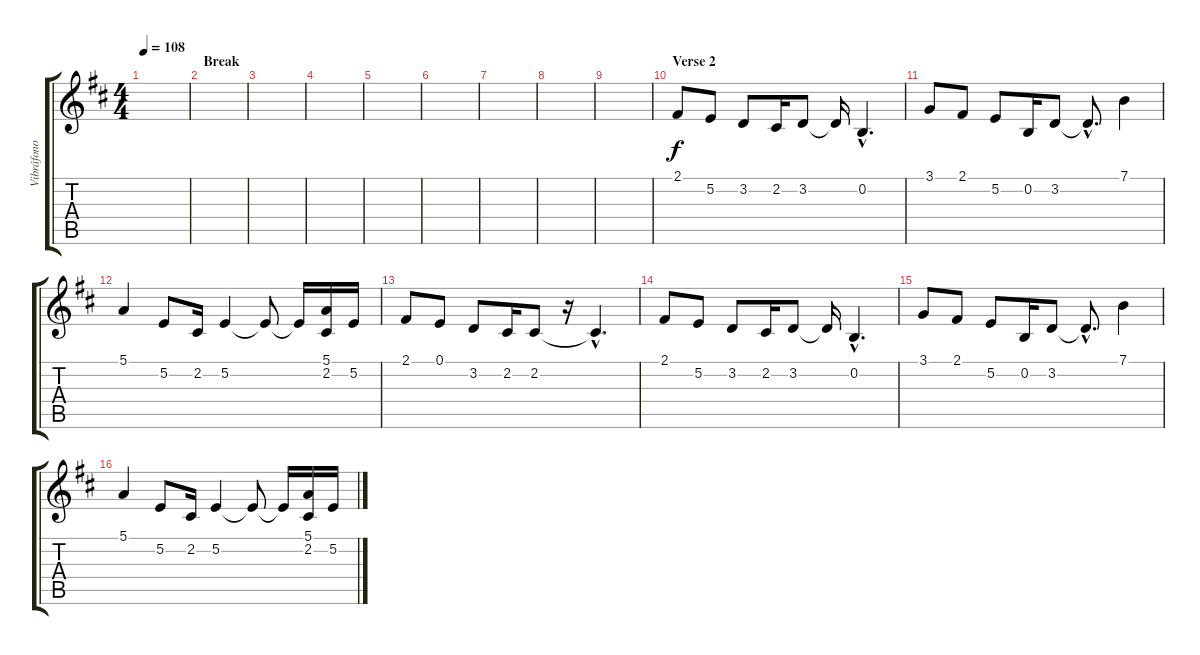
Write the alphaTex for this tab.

\track ("Vibráfono" "Vibráfono") {instrument vibraphone}
\staff {score tabs}
\tuning (E4 B3 G3 D3 A2 E2) {hide}
\ts (4 4)
\tempo 108
\clef g2
\ks bminor
|
\section ("" "Break")
|
|
|
|
|
|
|
|
\section ("" "Verse 2")
2.1.8 5.2.8 3.2.8 2.2.16 3.2.8 3.2{t}.16 0.2{hac}.4{d} |
3.1.8 2.1.8 5.2.8 0.2.16 3.2.8 3.2{hac t}.8{d} 7.1.4 |
5.1.4 5.2.8 2.2.16 5.2.4 5.2{t}.8 5.2{t}.16 (5.1 2.2).16 5.2.16 |
2.1.8 0.1.8 3.2.8 2.2.16 2.2.8 r.16 2.2{hac t}.4{d} |
2.1.8 5.2.8 3.2.8 2.2.16 3.2.8 3.2{t}.16 0.2{hac}.4{d} |
3.1.8 2.1.8 5.2.8 0.2.16 3.2.8 3.2{hac t}.8{d} 7.1.4 |
5.1.4 5.2.8 2.2.16 5.2.4 5.2{t}.8 5.2{t}.16 (5.1 2.2).16 5.2.16
